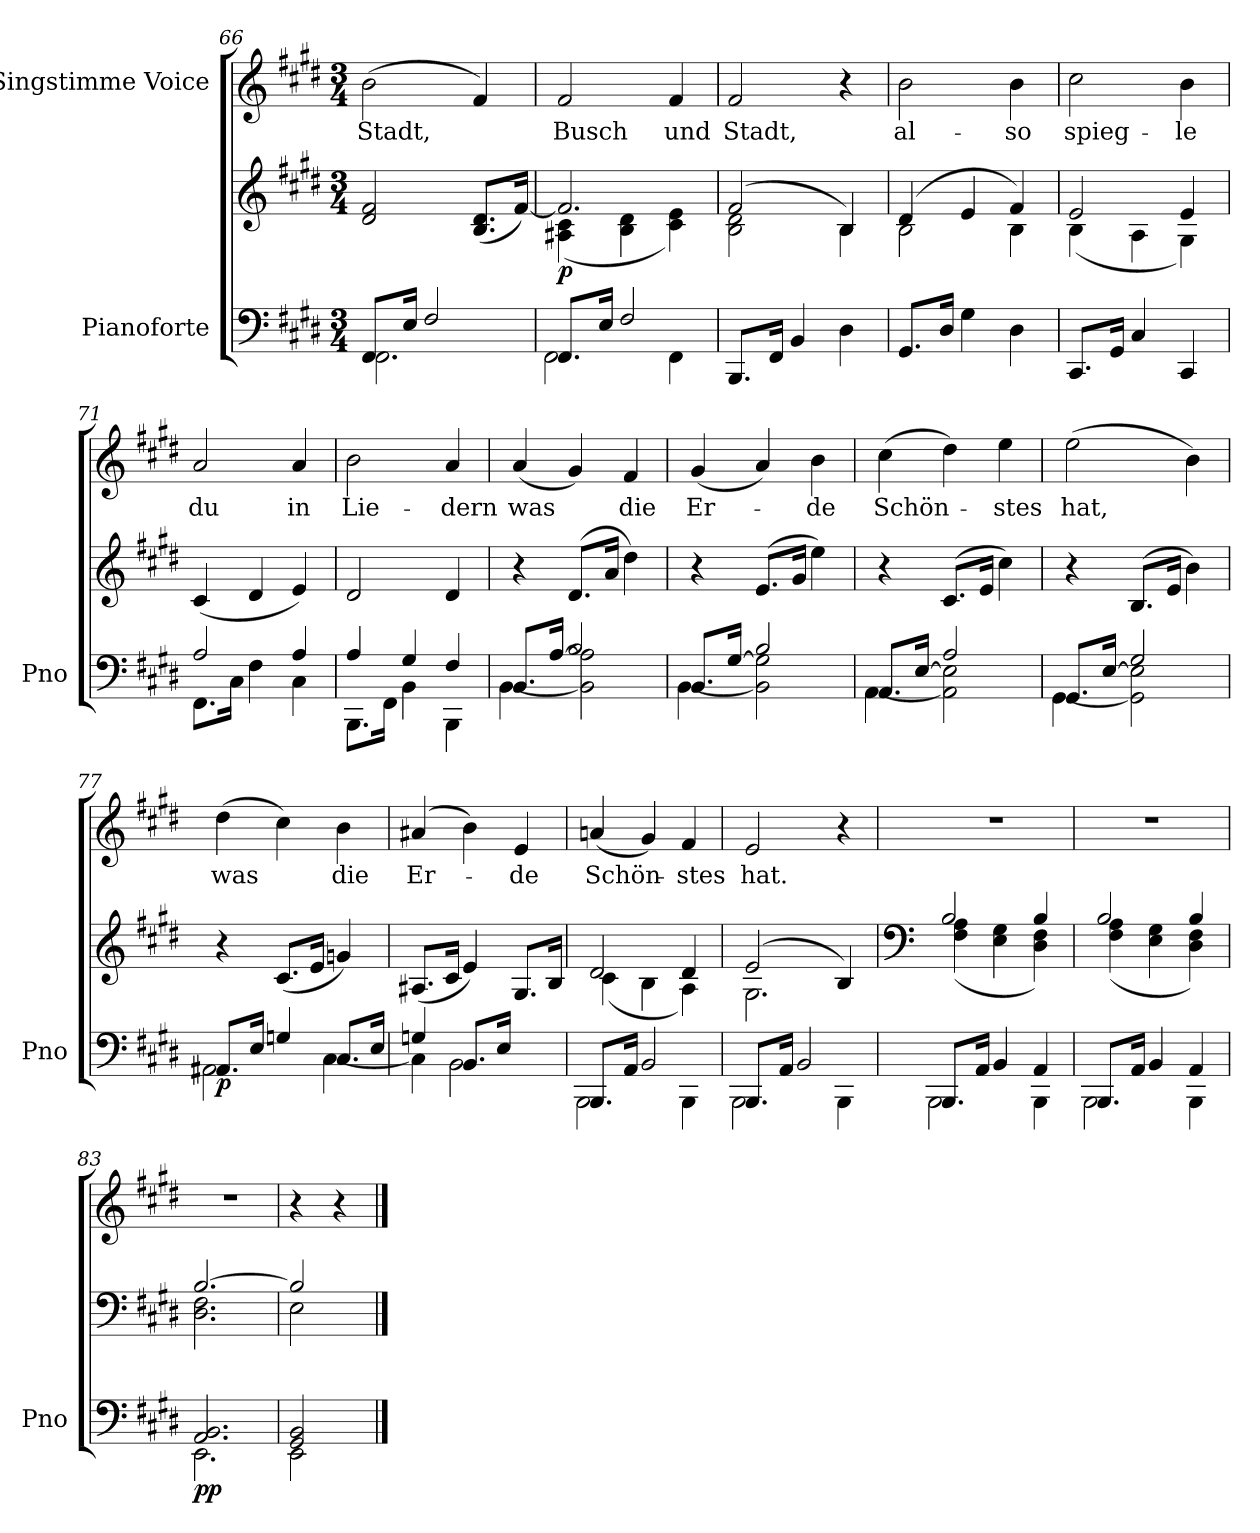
**kern	**kern	**dynam	**kern	**text
*part2	*part2	*part2	*part1	*part1
*staff3	*staff2	*staff2/3	*staff1	*staff1
*I"Pianoforte	*	*	*I"Singstimme Voice	*
*I'Pno	*	*	*	*
*clefF4	*clefG2	*	*clefG2	*
*k[f#c#g#d#]	*k[f#c#g#d#]	*	*k[f#c#g#d#]	*
*M3/4	*M3/4	*	*M3/4	*
=66	=66	=66	=66	=66
*^	*	*	*	*
!	!	!	!	!	!LO:LY:b
8.FF#/L	2.FF#\	2d#/ 2f#/	.	(2b\	Stadt,
16E/Jk	.	.	.	.	.
2F#/	.	.	.	.	.
.	.	(>8.B/ 8.d#/L	.	4f#/)	.
.	.	[16f#/Jk)	.	.	.
=67	=67	=67	=67	=67	=67
*	*	*^	*	*	*
!	!	!	!	!LO:DY:b	!	!LO:LY:b
8.FF#/L	2FF#\	2.f#/]	(4A#X\ 4c#\	p	2f#/	Busch
16E/Jk	.	.	.	.	.	.
2F#/	.	.	4B\ 4d#\	.	.	.
!	!	!	!	!	!	!LO:LY:b
.	4FF#\	.	4c#\ 4e\)	.	4f#/	und
=68	=68	=68	=68	=68	=68	=68
!	!	!	!	!	!	!LO:LY:b
*v	*v	*	*	*	*	*
8.BBB/L	(2f#/	2B\ 2d#\	.	2f#/	Stadt,
16FF#/Jk	.	.	.	.	.
4BB/	.	.	.	.	.
4D#\	4B/)	4B\	.	4r	.
=69	=69	=69	=69	=69	=69
!	!	!	!LO:DY:b=2	!	!LO:LY:b
8.GG#/L	(4d#/	2B\	other-dynamics	2b\	al-
16D#/Jk	.	.	.	.	.
4G#\	4e/	.	.	.	.
!	!	!	!	!	!LO:LY:b
4D#\	4f#/)	4B\	.	4b\	-so
=70	=70	=70	=70	=70	=70
!	!	!	!	!	!LO:LY:b
8.CC#/L	2e/	(4B\	.	2cc#\	spieg-
16GG#/Jk	.	.	.	.	.
4C#/	.	4A\	.	.	.
!	!	!	!	!	!LO:LY:b
4CC#/	4e/	4G#\)	.	4b\	-le
!!LO:LB:g=z
=71	=71	=71	=71	=71	=71
*^	*	*	*	*	*
!	!	!	!	!	!	!LO:LY:b
*	*	*v	*v	*	*	*
2A/	8.FF#\L	(4c#/	.	2a/	du
.	16C#\Jk	.	.	.	.
.	4F#\	4d#/	.	.	.
!	!	!	!	!	!LO:LY:b
4A/	4C#\	4e/)	.	4a/	in
!!LO:LB:g=z
=72	=72	=72	=72	=72	=72
!	!	!	!	!	!LO:LY:b
4A/	8.BBB\L	2d#/	.	2b\	Lie-
.	16FF#\Jk	.	.	.	.
4G#/	4BB\	.	.	.	.
!	!	!	!	!	!LO:LY:b
4F#/	4BBB\	4d#/	.	4a/	-dern
=73	=73	=73	=73	=73	=73
!	!	!	!	!	!LO:LY:b
8.BB/L	[4BB\	4r	.	(4a/	was
[<16A/Jk	.	.	.	.	.
2B/	2BB\] 2A\]	(8.d#/L	.	4g#/)	.
.	.	16a/Jk	.	.	.
!	!	!	!	!	!LO:LY:b
.	.	4dd#\)	.	4f#/	die
=74	=74	=74	=74	=74	=74
!	!	!	!	!	!LO:LY:b
8.BB/L	[4BB\	4r	.	(4g#/	Er-
[<16G#/Jk	.	.	.	.	.
2B/	2BB\] 2G#\]	(8.e/L	.	4a/)	.
.	.	16g#/Jk	.	.	.
!	!	!	!	!	!LO:LY:b
.	.	4ee\)	.	4b\	-de
=75	=75	=75	=75	=75	=75
!	!	!	!	!	!LO:LY:b
8.AA/L	[4AA\	4r	.	(4cc#\	Schön-
[<16E/Jk	.	.	.	.	.
2A/	2AA\] 2E\]	(8.c#/L	.	4dd#\)	.
.	.	16e/Jk	.	.	.
!	!	!	!	!	!LO:LY:b
.	.	4cc#\)	.	4ee\	-stes
=76	=76	=76	=76	=76	=76
!	!	!	!	!	!LO:LY:b
8.GG#/L	[4GG#\	4r	.	(2ee\	hat,
[<16E/Jk	.	.	.	.	.
2G#/	2GG#\] 2E\]	(8.B/L	.	.	.
.	.	16e/Jk	.	.	.
.	.	4b\)	.	4b\)	.
!!LO:PB:g=z
=77	=77	=77	=77	=77	=77
!	!	!	!LO:DY:b=2	!	!LO:LY:b
8.AA#X/L	2AA#\	4r	p	(4dd#\	was
16E/Jk	.	.	.	.	.
4Gn/	.	(<8.c#/L	.	4cc#\)	.
.	.	16e/Jk	.	.	.
!	!	!	!	!	!LO:LY:b
8.C#/L	[4C#\	4gn/)	.	4b\	die
16E/Jk	.	.	.	.	.
!!LO:LB:g=z
=78	=78	=78	=78	=78	=78
*	*	*^	*	*	*
!	!	!	!	!	!	!LO:LY:b
4Gn/	4C#\]	(<8.A#X/L	2ryy	.	(4a#X/	Er-
.	.	16c#/Jk	.	.	.	.
(8.BB/L	2BB\	4e/)	.	.	4b\)	.
16E/Jk	.	.	.	.	.	.
!	!	!	!	!	!	!LO:LY:b
4ryy	.	4ryy	8.G#/L	.	4e/	-de
.	.	.	16B/Jk)	.	.	.
=79	=79	=79	=79	=79	=79	=79
!	!	!	!	!	!	!LO:LY:b
8.BBB/L	2BBB\	2d#/	(4c#\	.	(4an/	Schön-
16AA/Jk	.	.	.	.	.	.
2BB/	.	.	4B\	.	4g#/)	.
!	!	!	!	!	!	!LO:LY:b
.	4BBB\	4d#/	4A\)	.	4f#/	-stes
=80	=80	=80	=80	=80	=80	=80
!	!	!	!	!	!	!LO:LY:b
8.BBB/L	2BBB\	(2e/	2.G#\	.	2e/	hat.
16AA/Jk	.	.	.	.	.	.
2BB/	.	.	.	.	.	.
.	4BBB\	4B/)	.	.	4r	.
=81	=81	=81	=81	=81	=81	=81
*	*	*clefF4	*	*	*	*
!	!	!	!	!LO:DY:b=2	!	!
8.BBB/L	2BBB\	2B/	(4F#\ 4A\	other-dynamics	2.r	.
16AA/Jk	.	.	.	.	.	.
4BB/	.	.	4E\ 4G#\	.	.	.
4AA/	4BBB\	4B/	4D#\ 4F#\)	.	.	.
=82	=82	=82	=82	=82	=82	=82
8.BBB/L	2BBB\	2B/	(4F#\ 4A\	.	2.r	.
16AA/Jk	.	.	.	.	.	.
4BB/	.	.	4E\ 4G#\	.	.	.
4AA/	4BBB\	4B/	4D#\ 4F#\)	.	.	.
=83	=83	=83	=83	=83	=83	=83
!	!	!	!	!LO:DY:b=2	!	!
2.AA/ 2.BB/	2.EE\	[2.B/	2.D#\ 2.F#\	pp	2.r	.
!!LO:LB:g=z
=84	=84	=84	=84	=84	=84	=84
2GG#/ 2BB/	2EE\	2B/]	2E\	.	4r	.
.	.	.	.	.	4r	.
*v	*v	*	*	*	*	*
*	*v	*v	*	*	*
==	==	==	==	==
*-	*-	*-	*-	*-
